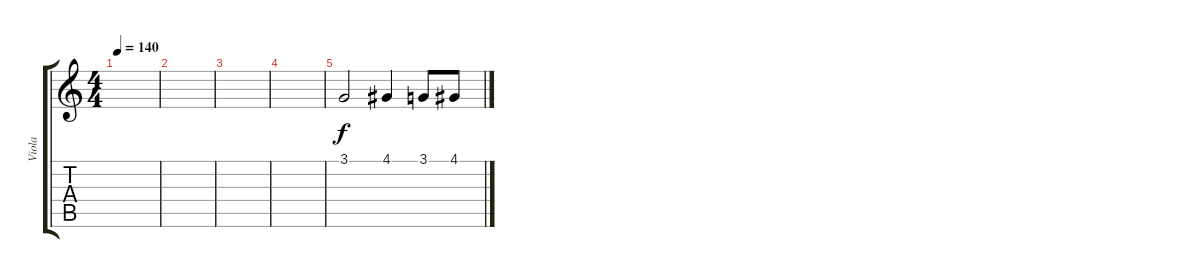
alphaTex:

\track ("Viola" "Viola") {instrument viola}
\staff {score tabs}
\tuning (E4 B3 G3 D3 A2 E2) {hide}
\ts (4 4)
\tempo 140
\clef g2
\ks c
|
|
|
|
3.1.2{volume 8} 4.1.4 3.1.8 4.1.8
